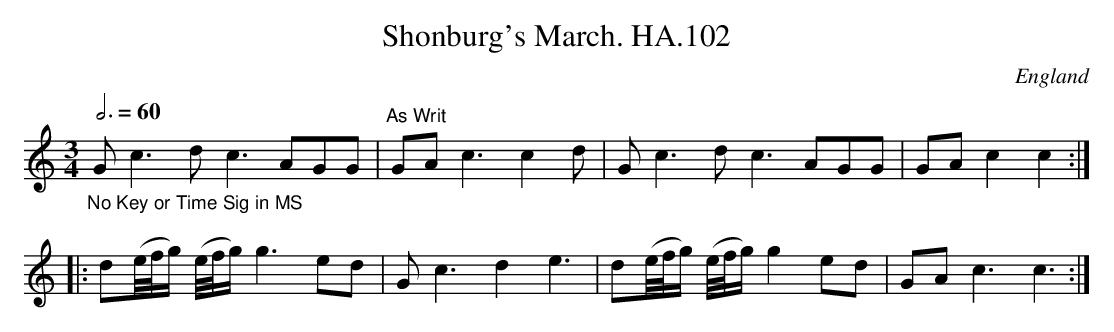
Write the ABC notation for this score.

X:1
T:Shonburg's March. HA.102
M:3/4
L:1/8
Q:3/4=60
O:England
K:C major
"_No Key or Time Sig in MS"\
Gc3dc3AGG|"^As Writ"GAc3c2d|Gc3dc3AGG|GAc2c2:|!
|:d(e/4f/4g/) (e/4f/4g/) g3ed|Gc3d2e3|
d(e/4f/4g/) (e/4f/4g/) g2ed|GAc3c3:|
